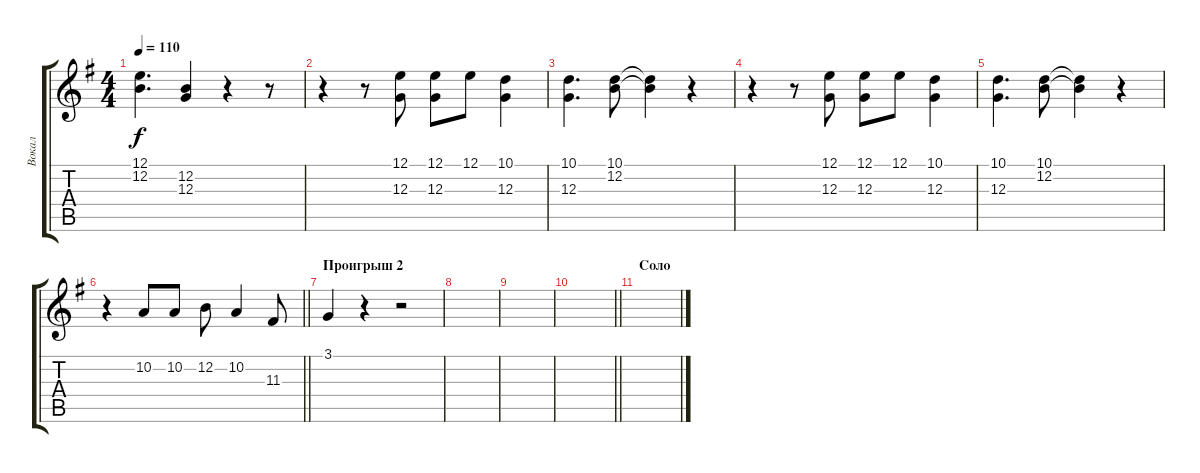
\track ("Вокал" "Вокал") {instrument stringensemble1}
\staff {score tabs}
\tuning (E4 B3 G3 D3 A2 E2) {hide}
\ts (4 4)
\tempo 110
\clef g2
\ks eminor
(12.1 12.2).4{d dy f} (12.2 12.3).4 r.4 r.8 |
r.4 r.8 (12.1 12.3).8 (12.1 12.3).8 12.1.8 (10.1 12.3).4 |
(10.1 12.3).4{d} (10.1 12.2).8 (10.1{t} 12.2{t}).4 r.4 |
r.4 r.8 (12.1 12.3).8 (12.1 12.3).8 12.1.8 (10.1 12.3).4 |
(10.1 12.3).4{d} (10.1 12.2).8 (10.1{t} 12.2{t}).4 r.4 |
\barLineRight lightlight
r.4 10.2.8 10.2.8 12.2.8 10.2.4 11.3.8 |
\section ("" "Проигрыш 2")
3.1.4 r.4 r.2 |
|
|
\barLineRight lightlight
|
\section ("" "Соло")
